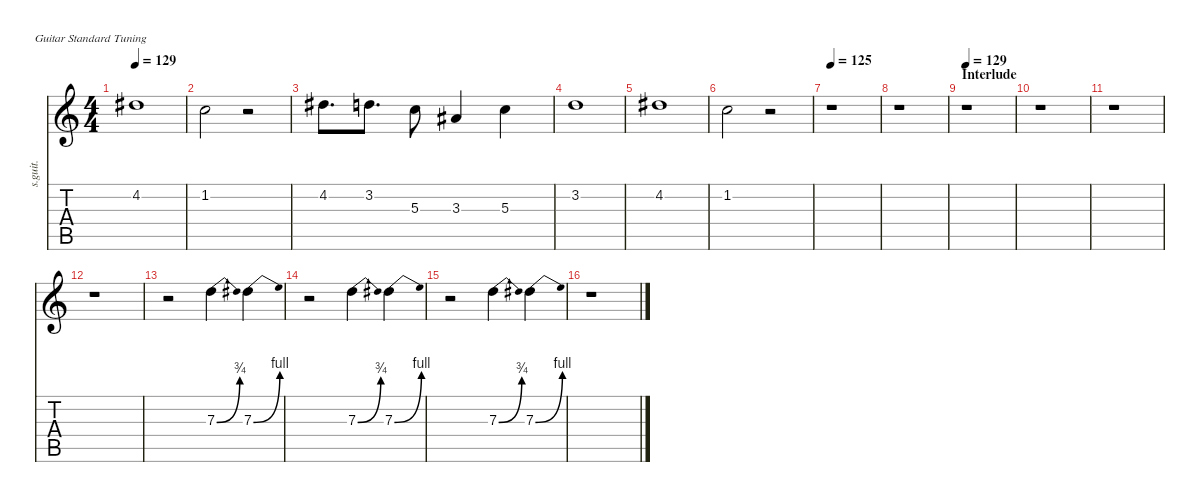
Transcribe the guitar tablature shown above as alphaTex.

\defaultSystemsLayout 4
\hideDynamics
\bracketExtendMode nobrackets
\track ("Daron Malakian |  Backing Vocals" "s.guit.") {instrument viola}
\staff {score tabs}
\tuning (E4 B3 G3 D3 A2 E2)
\displaytranspose 12
\ts (4 4)
\tempo 129
\clef g2
\ks c
4.2{acc #}.1{lyrics (0 "") lyrics (1 "") lyrics (2 "") lyrics (3 "") lyrics (4 "") dy f} |
1.2.2{lyrics (0 "") lyrics (1 "") lyrics (2 "") lyrics (3 "") lyrics (4 "")} r.2 |
4.2{acc #}.8{d lyrics (0 "") lyrics (1 "") lyrics (2 "") lyrics (3 "") lyrics (4 "")} 3.2.8{d lyrics (0 "") lyrics (1 "") lyrics (2 "") lyrics (3 "") lyrics (4 "")} 5.3.8{lyrics (0 "") lyrics (1 "") lyrics (2 "") lyrics (3 "") lyrics (4 "")} 3.3{acc #}.4{lyrics (0 "") lyrics (1 "") lyrics (2 "") lyrics (3 "") lyrics (4 "")} 5.3.4{lyrics (0 "") lyrics (1 "") lyrics (2 "") lyrics (3 "") lyrics (4 "")} |
3.2.1{lyrics (0 "") lyrics (1 "") lyrics (2 "") lyrics (3 "") lyrics (4 "")} |
4.2{acc #}.1{lyrics (0 "") lyrics (1 "") lyrics (2 "") lyrics (3 "") lyrics (4 "")} |
1.2.2{lyrics (0 "") lyrics (1 "") lyrics (2 "") lyrics (3 "") lyrics (4 "")} r.2 |
\tempo 125
r.1 |
r.1 |
\section ("" "Interlude")
\tempo 129
r.1 |
r.1 |
r.1 |
r.1 |
r.2 7.3{be (bend 0 0 15 3)}.4{lyrics (0 "") lyrics (1 "") lyrics (2 "") lyrics (3 "") lyrics (4 "")} 7.3{be (bend 0 0 15 4)}.4{lyrics (0 "") lyrics (1 "") lyrics (2 "") lyrics (3 "") lyrics (4 "")} |
r.2 7.3{be (bend 0 0 15 3)}.4{lyrics (0 "") lyrics (1 "") lyrics (2 "") lyrics (3 "") lyrics (4 "")} 7.3{be (bend 0 0 15 4)}.4{lyrics (0 "") lyrics (1 "") lyrics (2 "") lyrics (3 "") lyrics (4 "")} |
r.2 7.3{be (bend 0 0 15 3)}.4{lyrics (0 "") lyrics (1 "") lyrics (2 "") lyrics (3 "") lyrics (4 "")} 7.3{be (bend 0 0 15 4)}.4{lyrics (0 "") lyrics (1 "") lyrics (2 "") lyrics (3 "") lyrics (4 "")} |
r.1
